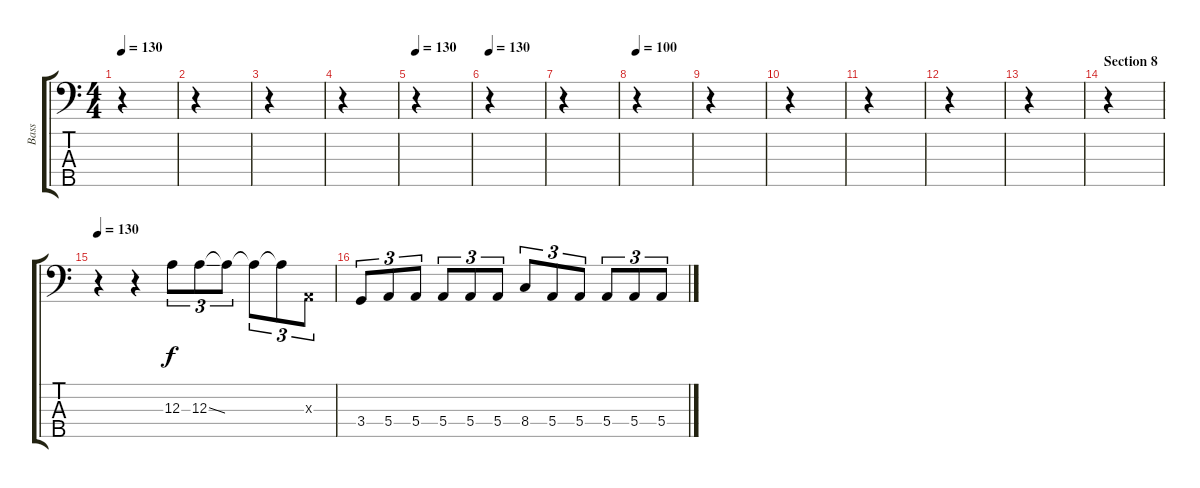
\track ("Bass" "Bass") {instrument electricbassfinger}
\staff {score tabs}
\tuning (G2 D2 A1 E1 B0) {hide}
\ts (4 4)
\tempo 130
\clef f4
\ks c
r.4{dy f} |
r.4 |
r.4 |
r.4 |
\tempo 130
r.4 |
\tempo 130
r.4 |
r.4 |
\tempo 100
r.4 |
r.4 |
r.4 |
r.4 |
r.4 |
r.4 |
\section ("" "Section 8")
r.4 |
\tempo 130
r.4 r.4 12.3.8{tu (3 2)} 12.3{ss}.8{tu (3 2)} 12.3{t}.8{tu (3 2)} 12.3{t}.8{tu (3 2)} 12.3{t}.8{tu (3 2)} 0.3{x}.8{tu (3 2)} |
3.4.8{tu (3 2)} 5.4.8{tu (3 2)} 5.4.8{tu (3 2)} 5.4.8{tu (3 2)} 5.4.8{tu (3 2)} 5.4.8{tu (3 2)} 8.4.8{tu (3 2)} 5.4.8{tu (3 2)} 5.4.8{tu (3 2)} 5.4.8{tu (3 2)} 5.4.8{tu (3 2)} 5.4.8{tu (3 2)}
